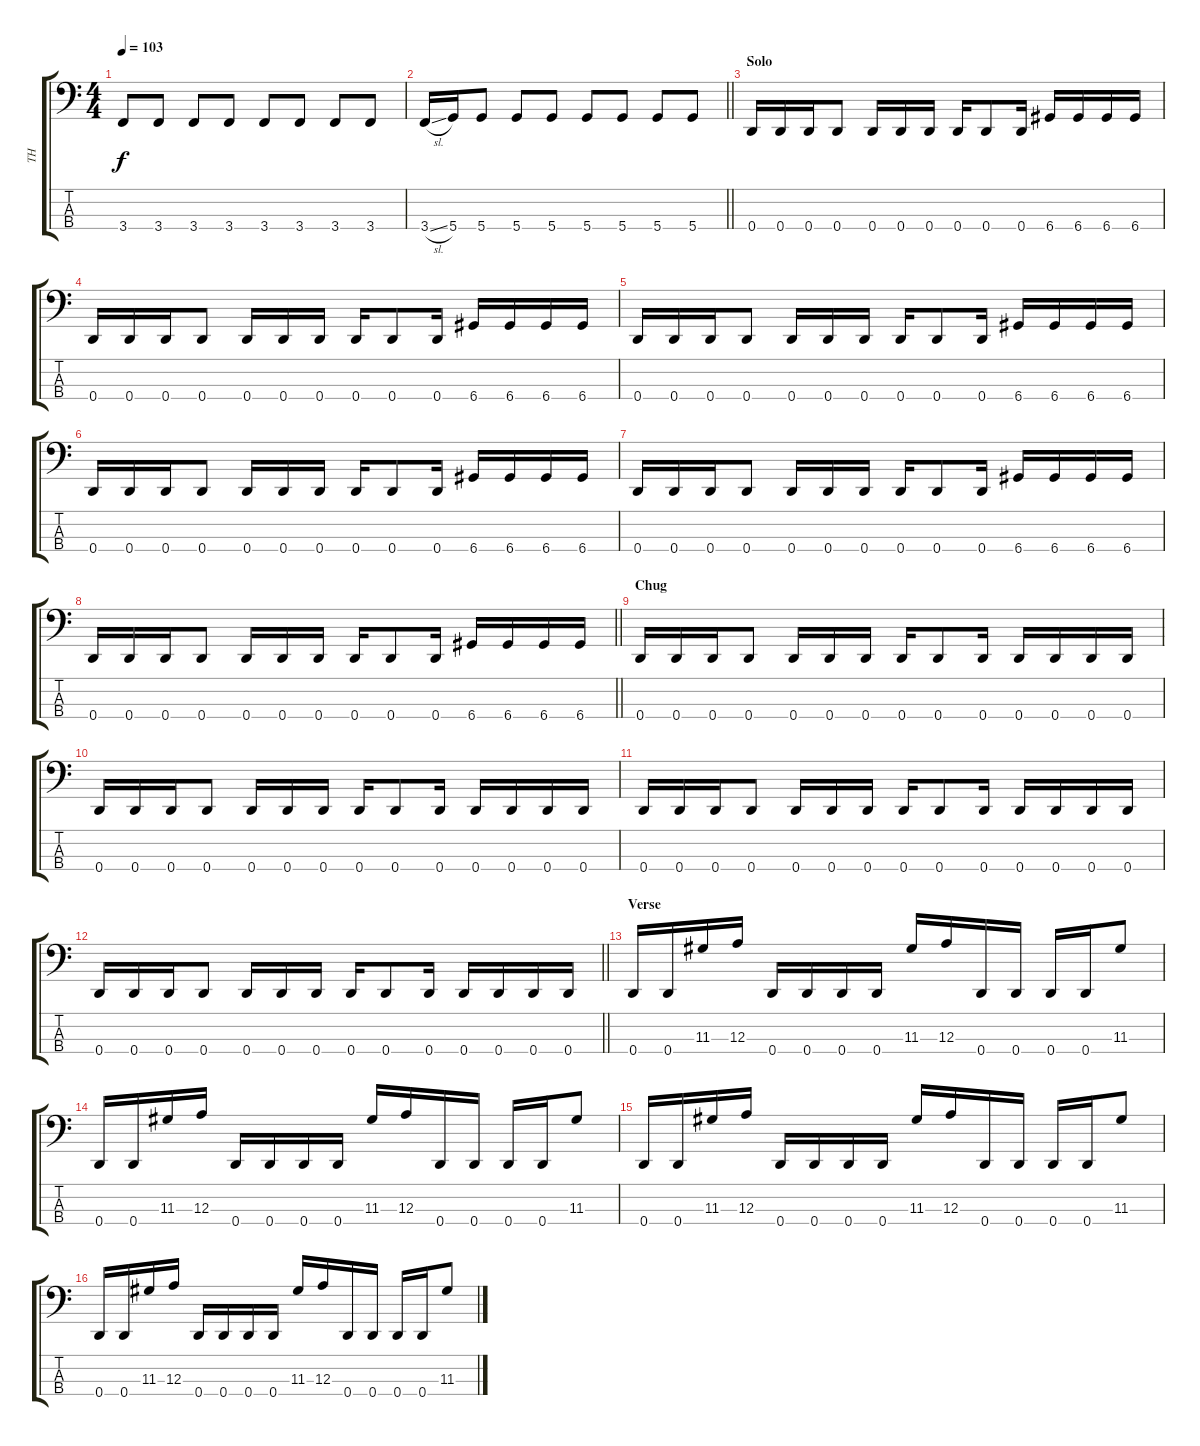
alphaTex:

\track ("TH" "TH") {instrument electricbassfinger}
\staff {score tabs}
\tuning (G2 D2 A1 D1) {hide}
\ts (4 4)
\tempo 103
\clef f4
\ks c
3.4.8{dy f} 3.4.8 3.4.8 3.4.8 3.4.8 3.4.8 3.4.8 3.4.8 |
\barLineRight lightlight
3.4{sl}.16 5.4.16 5.4.8 5.4.8 5.4.8 5.4.8 5.4.8 5.4.8 5.4.8 |
\section ("" "Solo")
0.4.16 0.4.16 0.4.16 0.4.8 0.4.16 0.4.16 0.4.16 0.4.16 0.4.8 0.4.16 6.4.16 6.4.16 6.4.16 6.4.16 |
0.4.16 0.4.16 0.4.16 0.4.8 0.4.16 0.4.16 0.4.16 0.4.16 0.4.8 0.4.16 6.4.16 6.4.16 6.4.16 6.4.16 |
0.4.16 0.4.16 0.4.16 0.4.8 0.4.16 0.4.16 0.4.16 0.4.16 0.4.8 0.4.16 6.4.16 6.4.16 6.4.16 6.4.16 |
0.4.16 0.4.16 0.4.16 0.4.8 0.4.16 0.4.16 0.4.16 0.4.16 0.4.8 0.4.16 6.4.16 6.4.16 6.4.16 6.4.16 |
0.4.16 0.4.16 0.4.16 0.4.8 0.4.16 0.4.16 0.4.16 0.4.16 0.4.8 0.4.16 6.4.16 6.4.16 6.4.16 6.4.16 |
\barLineRight lightlight
0.4.16 0.4.16 0.4.16 0.4.8 0.4.16 0.4.16 0.4.16 0.4.16 0.4.8 0.4.16 6.4.16 6.4.16 6.4.16 6.4.16 |
\section ("" "Chug")
0.4.16 0.4.16 0.4.16 0.4.8 0.4.16 0.4.16 0.4.16 0.4.16 0.4.8 0.4.16 0.4.16 0.4.16 0.4.16 0.4.16 |
0.4.16 0.4.16 0.4.16 0.4.8 0.4.16 0.4.16 0.4.16 0.4.16 0.4.8 0.4.16 0.4.16 0.4.16 0.4.16 0.4.16 |
0.4.16 0.4.16 0.4.16 0.4.8 0.4.16 0.4.16 0.4.16 0.4.16 0.4.8 0.4.16 0.4.16 0.4.16 0.4.16 0.4.16 |
\barLineRight lightlight
0.4.16 0.4.16 0.4.16 0.4.8 0.4.16 0.4.16 0.4.16 0.4.16 0.4.8 0.4.16 0.4.16 0.4.16 0.4.16 0.4.16 |
\section ("" "Verse")
0.4.16 0.4.16 11.3.16 12.3.16 0.4.16 0.4.16 0.4.16 0.4.16 11.3.16 12.3.16 0.4.16 0.4.16 0.4.16 0.4.16 11.3.8 |
0.4.16 0.4.16 11.3.16 12.3.16 0.4.16 0.4.16 0.4.16 0.4.16 11.3.16 12.3.16 0.4.16 0.4.16 0.4.16 0.4.16 11.3.8 |
0.4.16 0.4.16 11.3.16 12.3.16 0.4.16 0.4.16 0.4.16 0.4.16 11.3.16 12.3.16 0.4.16 0.4.16 0.4.16 0.4.16 11.3.8 |
0.4.16 0.4.16 11.3.16 12.3.16 0.4.16 0.4.16 0.4.16 0.4.16 11.3.16 12.3.16 0.4.16 0.4.16 0.4.16 0.4.16 11.3.8
